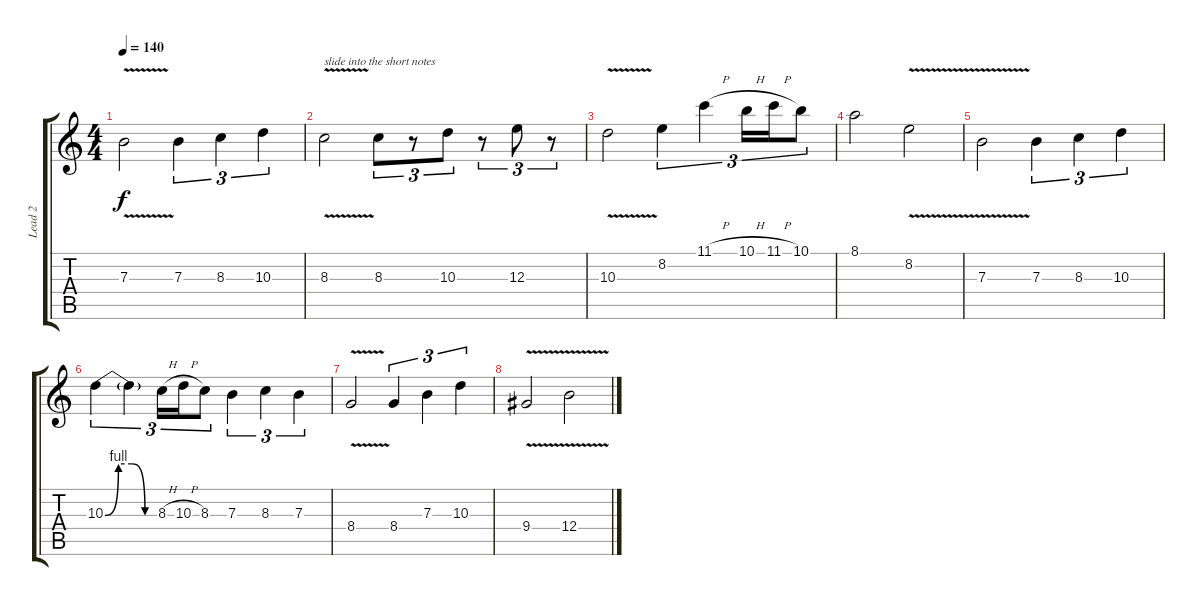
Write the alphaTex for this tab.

\track ("Lead 2" "Lead 2") {instrument distortionguitar}
\staff {score tabs}
\tuning (Db4 Ab3 E3 B2 Gb2 Db2) {hide}
\ts (4 4)
\tempo 140
\clef g2
\ks c
7.3{v}.2{dy f} 7.3.4{tu (3 2)} 8.3.4{tu (3 2)} 10.3.4{tu (3 2)} |
8.3{v}.2{txt "slide into the short notes"} 8.3.8{tu (3 2)} r.8{tu (3 2)} 10.3.8{tu (3 2)} r.8{tu (3 2)} 12.3.8{tu (3 2)} r.8{tu (3 2)} |
10.3{v}.2 8.2.4{tu (3 2)} 11.1{h}.4{tu (3 2)} 10.1{h}.16{tu (3 2)} 11.1{h}.16{tu (3 2)} 10.1.8{tu (3 2)} |
8.1.2 8.2{v}.2 |
7.3{v}.2 7.3.4{tu (3 2)} 8.3.4{tu (3 2)} 10.3.4{tu (3 2)} |
10.3{be (custom 0 0 15 4 30 4 45 0 60 0)}.4{tu (3 2)} 10.3{t}.4{tu (3 2)} 8.3{h}.16{tu (3 2)} 10.3{h}.16{tu (3 2)} 8.3.8{tu (3 2)} 7.3.4{tu (3 2)} 8.3.4{tu (3 2)} 7.3.4{tu (3 2)} |
8.4{v}.2 8.4.4{tu (3 2)} 7.3.4{tu (3 2)} 10.3.4{tu (3 2)} |
9.4{v}.2 12.4{v}.2
